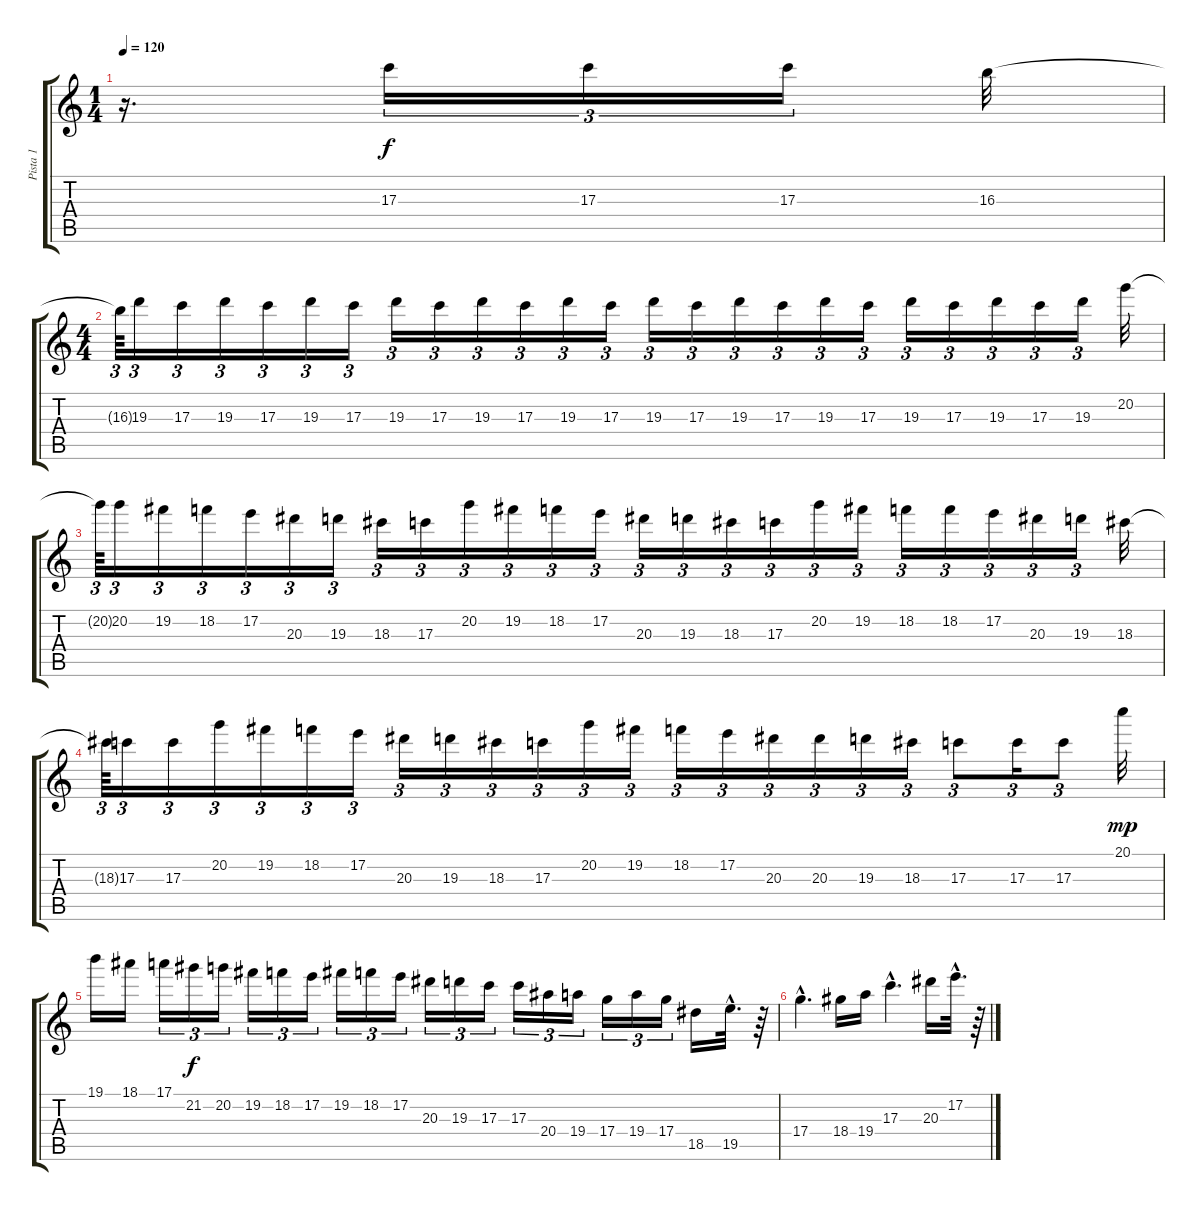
\track ("Pista 1" "Pista 1") {instrument distortionguitar}
\staff {score tabs}
\tuning (E4 B3 G3 D3 A2 E2) {hide}
\ts (1 4)
\tempo 120
\clef g2
\ks c
r.16{d dy f instrument distortionguitar} 17.3.16{tu (3 2)} 17.3.16{tu (3 2)} 17.3.16{tu (3 2)} 16.3.32 |
\ts (4 4)
16.3{t}.64{tu (3 2)} 19.3.16{tu (3 2)} 17.3.16{tu (3 2)} 19.3.16{tu (3 2)} 17.3.16{tu (3 2)} 19.3.16{tu (3 2)} 17.3.16{tu (3 2)} 19.3.16{tu (3 2)} 17.3.16{tu (3 2)} 19.3.16{tu (3 2)} 17.3.16{tu (3 2)} 19.3.16{tu (3 2)} 17.3.16{tu (3 2)} 19.3.16{tu (3 2)} 17.3.16{tu (3 2)} 19.3.16{tu (3 2)} 17.3.16{tu (3 2)} 19.3.16{tu (3 2)} 17.3.16{tu (3 2)} 19.3.16{tu (3 2)} 17.3.16{tu (3 2)} 19.3.16{tu (3 2)} 17.3.16{tu (3 2)} 19.3.16{tu (3 2)} 20.2.32 |
20.2{t}.64{tu (3 2)} 20.2.16{tu (3 2)} 19.2.16{tu (3 2)} 18.2.16{tu (3 2)} 17.2.16{tu (3 2)} 20.3.16{tu (3 2)} 19.3.16{tu (3 2)} 18.3.16{tu (3 2)} 17.3.16{tu (3 2)} 20.2.16{tu (3 2)} 19.2.16{tu (3 2)} 18.2.16{tu (3 2)} 17.2.16{tu (3 2)} 20.3.16{tu (3 2)} 19.3.16{tu (3 2)} 18.3.16{tu (3 2)} 17.3.16{tu (3 2)} 20.2.16{tu (3 2)} 19.2.16{tu (3 2)} 18.2.16{tu (3 2)} 18.2.16{tu (3 2)} 17.2.16{tu (3 2)} 20.3.16{tu (3 2)} 19.3.16{tu (3 2)} 18.3.32 |
18.3{t}.64{tu (3 2)} 17.3.16{tu (3 2)} 17.3.16{tu (3 2)} 20.2.16{tu (3 2)} 19.2.16{tu (3 2)} 18.2.16{tu (3 2)} 17.2.16{tu (3 2)} 20.3.16{tu (3 2)} 19.3.16{tu (3 2)} 18.3.16{tu (3 2)} 17.3.16{tu (3 2)} 20.2.16{tu (3 2)} 19.2.16{tu (3 2)} 18.2.16{tu (3 2)} 17.2.16{tu (3 2)} 20.3.16{tu (3 2)} 20.3.16{tu (3 2)} 19.3.16{tu (3 2)} 18.3.16{tu (3 2)} 17.3.8{tu (3 2)} 17.3.16{tu (3 2)} 17.3.8{tu (3 2)} 20.1.32{dy mp} |
19.1.16 18.1.16 17.1.16{tu (3 2)} 21.2.16{tu (3 2) dy f} 20.2.16{tu (3 2)} 19.2.16{tu (3 2)} 18.2.16{tu (3 2)} 17.2.16{tu (3 2)} 19.2.16{tu (3 2)} 18.2.16{tu (3 2)} 17.2.16{tu (3 2)} 20.3.16{tu (3 2)} 19.3.16{tu (3 2)} 17.3.16{tu (3 2)} 17.3.16{tu (3 2)} 20.4.16{tu (3 2)} 19.4.16{tu (3 2)} 17.4.16{tu (3 2)} 19.4.16{tu (3 2)} 17.4.16{tu (3 2)} 18.5.16 19.5{hac}.32{d} r.64 |
17.4{hac}.4{d} 18.4.16 19.4.16 17.3{hac}.4{d} 20.3.16 17.2{hac}.32{d} r.64
